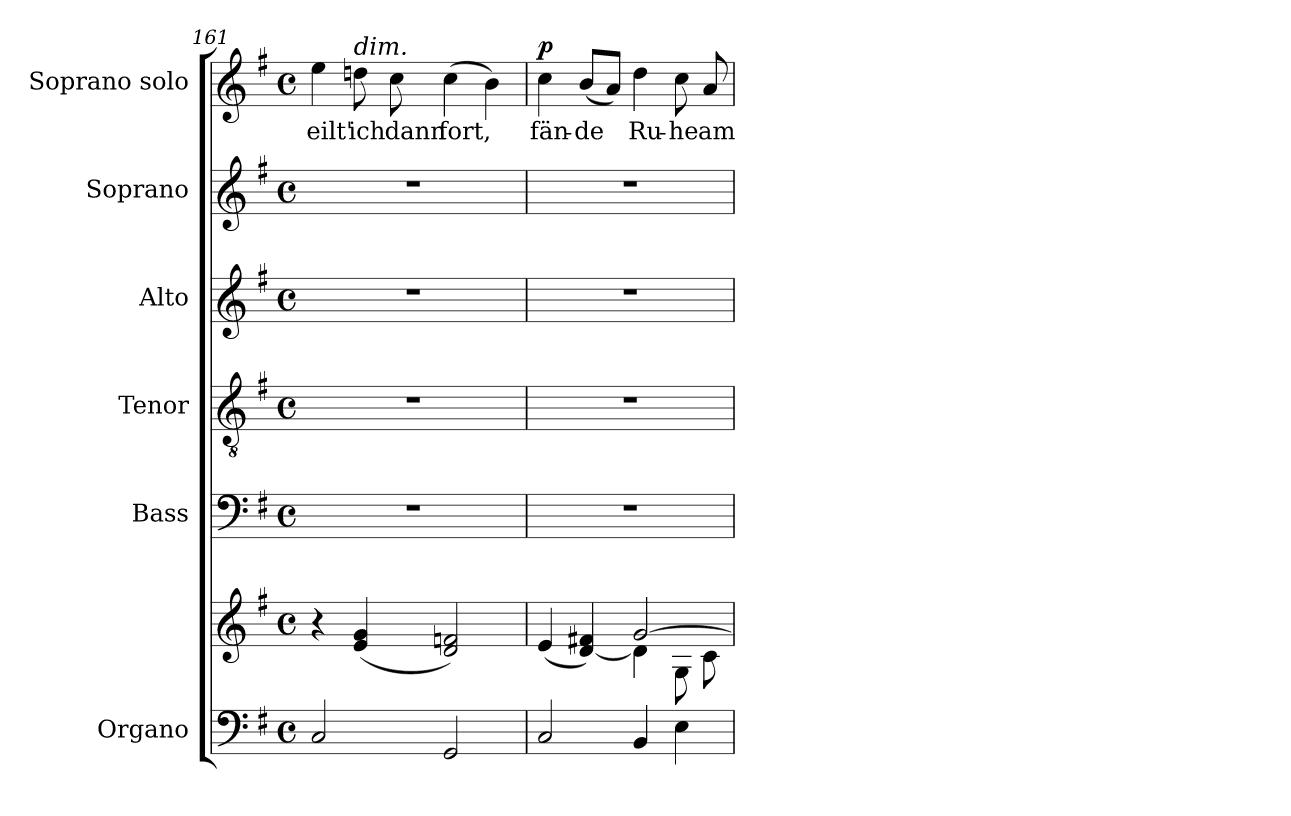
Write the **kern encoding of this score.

**kern	**kern	**kern	**kern	**kern	**kern	**kern	**text	**dynam
*part6	*part6	*part5	*part4	*part3	*part2	*part1	*part1	*part1
*staff7	*staff6	*staff5	*staff4	*staff3	*staff2	*staff1	*staff1	*staff1
*I"Organo	*	*I"Bass	*I"Tenor	*I"Alto	*I"Soprano	*I"Soprano solo	*	*
*I'Org.	*	*I'B.	*I'T.	*I'A.	*I'S.	*I'S.s	*	*
*clefF4	*clefG2	*clefF4	*clefGv2	*clefG2	*clefG2	*clefG2	*	*
*k[f#]	*k[f#]	*k[f#]	*k[f#]	*k[f#]	*k[f#]	*k[f#]	*	*
*M4/4	*M4/4	*M4/4	*M4/4	*M4/4	*M4/4	*M4/4	*	*
*met(c)	*met(c)	*met(c)	*met(c)	*met(c)	*met(c)	*met(c)	*	*
=161	=161	=161	=161	=161	=161	=161	=161	=161
!	!	!	!	!	!	!	!LO:LY:b	!
2C/	4r	1r	1r	1r	1r	4ee\	eilt'	.
!	!	!	!	!	!	!LO:TX:a:i:t=dim.	!	!
!	!	!	!	!	!	!	!LO:LY:b	!
.	(<4e/ 4g/	.	.	.	.	8ddn\	ich	.
!	!	!	!	!	!	!	!LO:LY:b	!
.	.	.	.	.	.	8cc\	dann	.
!	!	!	!	!	!	!	!LO:LY:b	!
2GG/	2d/ 2fn/)	.	.	.	.	(>4cc\	fort,	.
.	.	.	.	.	.	4b\)	.	.
=162	=162	=162	=162	=162	=162	=162	=162	=162
*	*^	*	*	*	*	*	*	*
!	!	!	!	!	!	!	!	!LO:LY:b	!LO:DY:a
2C/	(>4e/	2ryy	1r	1r	1r	1r	4cc\	fän-	p
!	!	!	!	!	!	!	!	!LO:LY:b	!
.	[4d/ 4f#X/)	.	.	.	.	.	(<8b/L	-de	.
.	.	.	.	.	.	.	8a/J)	.	.
!	!	!	!	!	!	!	!	!LO:LY:b	!
4BB/	[2g/	4d\]	.	.	.	.	4dd\	Ru-	.
!	!	!	!	!	!	!	!	!LO:LY:b	!
4E\	.	8G\	.	.	.	.	8cc\	-he	.
!	!	!	!	!	!	!	!	!LO:LY:b	!
.	.	8c\	.	.	.	.	8a/	am	.
*	*v	*v	*	*	*	*	*	*	*
=	=	=	=	=	=	=	=	=
*-	*-	*-	*-	*-	*-	*-	*-	*-
